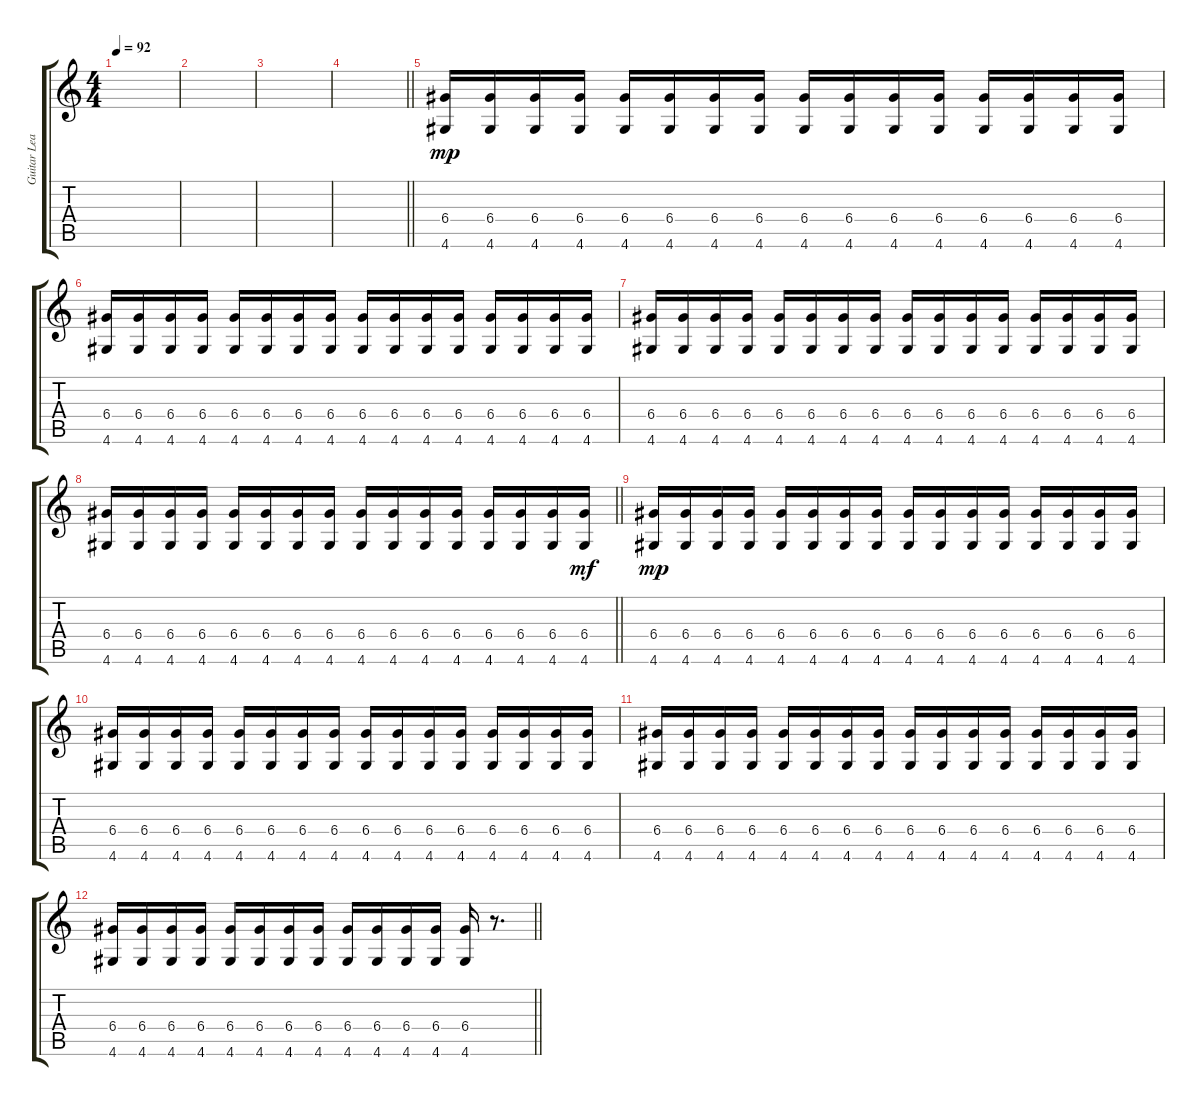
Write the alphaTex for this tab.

\track ("Guitar Lead" "Guitar Lea") {instrument distortionguitar}
\staff {score tabs}
\tuning (E4 B3 G3 D3 A2 E2) {hide}
\ts (4 4)
\tempo 92
\clef g2
\ks aminor
|
|
|
\barLineRight lightlight
|
(6.4 4.6).16{dy mp} (6.4 4.6).16 (6.4 4.6).16 (6.4 4.6).16 (6.4 4.6).16 (6.4 4.6).16 (6.4 4.6).16 (6.4 4.6).16 (6.4 4.6).16 (6.4 4.6).16 (6.4 4.6).16 (6.4 4.6).16 (6.4 4.6).16 (6.4 4.6).16 (6.4 4.6).16 (6.4 4.6).16 |
(6.4 4.6).16 (6.4 4.6).16 (6.4 4.6).16 (6.4 4.6).16 (6.4 4.6).16 (6.4 4.6).16 (6.4 4.6).16 (6.4 4.6).16 (6.4 4.6).16 (6.4 4.6).16 (6.4 4.6).16 (6.4 4.6).16 (6.4 4.6).16 (6.4 4.6).16 (6.4 4.6).16 (6.4 4.6).16 |
(6.4 4.6).16 (6.4 4.6).16 (6.4 4.6).16 (6.4 4.6).16 (6.4 4.6).16 (6.4 4.6).16 (6.4 4.6).16 (6.4 4.6).16 (6.4 4.6).16 (6.4 4.6).16 (6.4 4.6).16 (6.4 4.6).16 (6.4 4.6).16 (6.4 4.6).16 (6.4 4.6).16 (6.4 4.6).16 |
\barLineRight lightlight
(6.4 4.6).16 (6.4 4.6).16 (6.4 4.6).16 (6.4 4.6).16 (6.4 4.6).16 (6.4 4.6).16 (6.4 4.6).16 (6.4 4.6).16 (6.4 4.6).16 (6.4 4.6).16 (6.4 4.6).16 (6.4 4.6).16 (6.4 4.6).16 (6.4 4.6).16 (6.4 4.6).16 (6.4 4.6).16{dy mf} |
(6.4 4.6).16{dy mp} (6.4 4.6).16 (6.4 4.6).16 (6.4 4.6).16 (6.4 4.6).16 (6.4 4.6).16 (6.4 4.6).16 (6.4 4.6).16 (6.4 4.6).16 (6.4 4.6).16 (6.4 4.6).16 (6.4 4.6).16 (6.4 4.6).16 (6.4 4.6).16 (6.4 4.6).16 (6.4 4.6).16 |
(6.4 4.6).16 (6.4 4.6).16 (6.4 4.6).16 (6.4 4.6).16 (6.4 4.6).16 (6.4 4.6).16 (6.4 4.6).16 (6.4 4.6).16 (6.4 4.6).16 (6.4 4.6).16 (6.4 4.6).16 (6.4 4.6).16 (6.4 4.6).16 (6.4 4.6).16 (6.4 4.6).16 (6.4 4.6).16 |
(6.4 4.6).16 (6.4 4.6).16 (6.4 4.6).16 (6.4 4.6).16 (6.4 4.6).16 (6.4 4.6).16 (6.4 4.6).16 (6.4 4.6).16 (6.4 4.6).16 (6.4 4.6).16 (6.4 4.6).16 (6.4 4.6).16 (6.4 4.6).16 (6.4 4.6).16 (6.4 4.6).16 (6.4 4.6).16 |
\barLineRight lightlight
(6.4 4.6).16 (6.4 4.6).16 (6.4 4.6).16 (6.4 4.6).16 (6.4 4.6).16 (6.4 4.6).16 (6.4 4.6).16 (6.4 4.6).16 (6.4 4.6).16 (6.4 4.6).16 (6.4 4.6).16 (6.4 4.6).16 (6.4 4.6).16 r.8{d}
